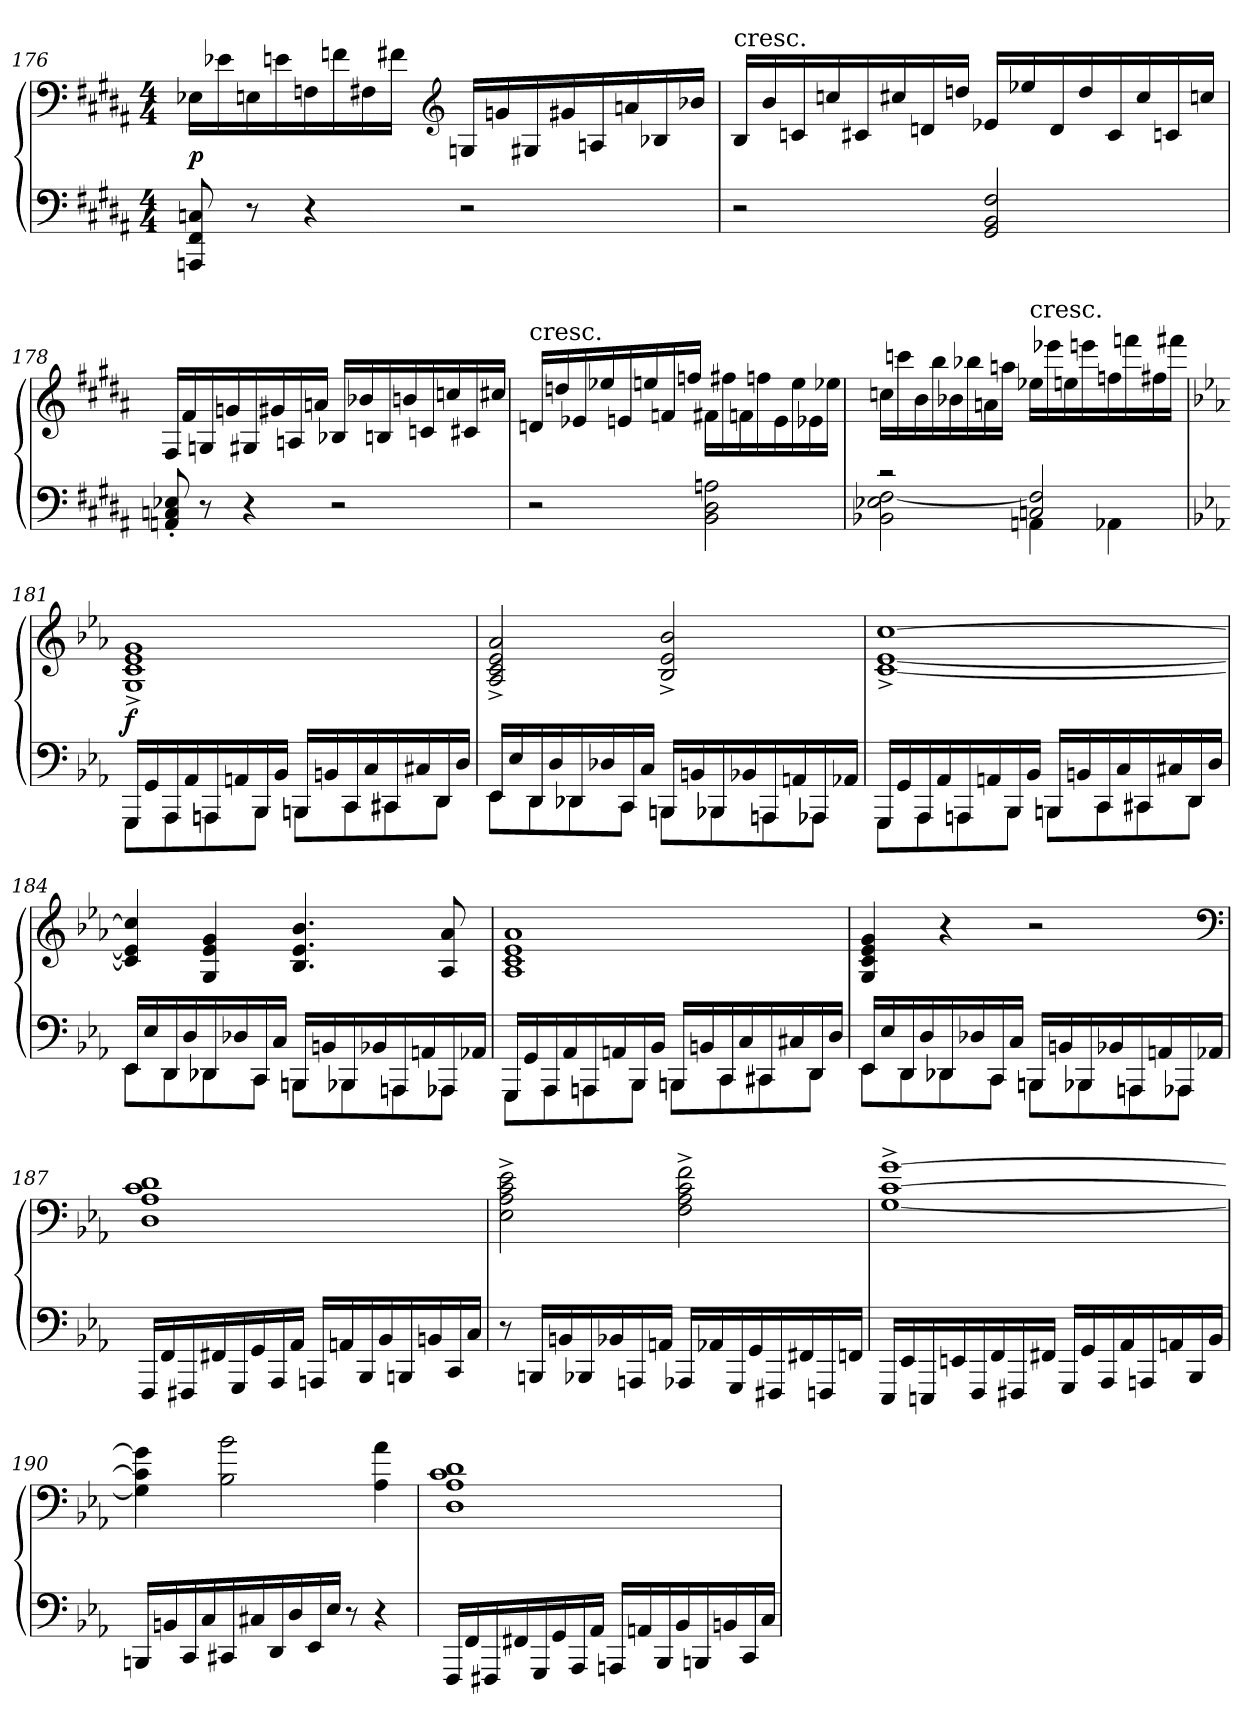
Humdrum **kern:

**kern	**kern	**dynam
*part1	*part1	*part1
*staff2	*staff1	*staff1/2
*clefF4	*clefF4	*
*k[f#c#g#d#a#]	*k[f#c#g#d#a#]	*
*M4/4	*M4/4	*
*MM144	*MM144	*
=176	=176	=176
8AAAn/ 8FF#/ 8Cn/	16E-X\LL	p
.	16e-X\	.
8r	16En\	.
.	16en\	.
4r	16Fn\	.
.	16fn\	.
.	16F#X\	.
.	16f#X\JJ	.
*	*clefG2	*
2r	16Gn/LL	.
.	16gn/	.
.	16G#X/	.
.	16g#X/	.
.	16An/	.
.	16an/	.
.	16B-X/	.
.	16b-X/JJ	.
=177	=177	=177
!	!LO:TX:t=cresc.	!
2r	16B/LL	.
.	16b/	.
.	16cn/	.
.	16ccn/	.
.	16c#X/	.
.	16cc#X/	.
.	16dn/	.
.	16ddn/JJ	.
2GG#/ 2BB/ 2F#/	16e-X/LL	.
.	16ee-X/	.
.	16d/	.
.	16dd/	.
.	16c#/	.
.	16cc#/	.
.	16cn/	.
.	16ccn/JJ	.
=178	=178	=178
8AAn'/ 8Cn'/ 8E-X'/	16F#/LL	.
.	16f#/	.
8r	16Gn/	.
.	16gn/	.
4r	16G#X/	.
.	16g#X/	.
.	16An/	.
.	16an/JJ	.
2r	16B-X/LL	.
.	16b-X/	.
.	16Bn/	.
.	16bn/	.
.	16cn/	.
.	16ccn/	.
.	16c#X/	.
.	16cc#X/JJ	.
=179	=179	=179
!	!LO:TX:t=cresc.	!
2r	16dn/LL	.
.	16ddn/	.
.	16e-X/	.
.	16ee-X/	.
.	16en/	.
.	16een/	.
.	16fn/	.
.	16ffn/JJ	.
2BB\ 2D#\ 2An\	16f#X\LL	.
.	16ff#X\	.
.	16fn\	.
.	16ffn\	.
.	16e\	.
.	16ee\	.
.	16e-X\	.
.	16ee-X\JJ	.
=180	=180	=180
*^	*	*
2r	2BB-X\ 2E-X\ [2F#\	16ccn\LL	.
.	.	16cccn\	.
.	.	16b\	.
.	.	16bb\	.
.	.	16b-X\	.
.	.	16bb-X\	.
.	.	16an\	.
.	.	16aan\JJ	.
!	!	!LO:TX:t=cresc.	!
2Cn/ 2F#]/	4AAn\	16ee-X\LL	.
.	.	16eee-X\	.
.	.	16een\	.
.	.	16eeen\	.
.	4AA-X\	16ffn\	.
.	.	16fffn\	.
.	.	16ff#X\	.
.	.	16fff#X\JJ	.
=181	=181	=181	=181
*k[b-e-a-]	*	*k[b-e-a-]	*
16GGG/LL	8GGG\L	1G^ 1c^ 1e-^ 1g^	f
16GG/	.	.	.
16AAA-/	8AAA-\	.	.
16AA-/	.	.	.
16AAAn/	8AAAn\	.	.
16AAn/	.	.	.
16BBB-/	8BBB-\J	.	.
16BB-/JJ	.	.	.
16BBBn/LL	8BBBn\L	.	.
16BBn/	.	.	.
16CC/	8CC\	.	.
16C/	.	.	.
16CC#X/	8CC#X\	.	.
16C#X/	.	.	.
16DD/	8DD\J	.	.
16D/JJ	.	.	.
=182	=182	=182	=182
16EE-/LL	8EE-\L	2A-^/ 2c^/ 2e-^/ 2a-^/	.
16E-/	.	.	.
16DD/	8DD\	.	.
16D/	.	.	.
16DD-X/	8DD-X\	.	.
16D-X/	.	.	.
16CC/	8CC\J	.	.
16C/JJ	.	.	.
16BBBn/LL	8BBBn\L	2B-^/ 2e-^/ 2b-^/	.
16BBn/	.	.	.
16BBB-X/	8BBB-X\	.	.
16BB-X/	.	.	.
16AAAn/	8AAAn\	.	.
16AAn/	.	.	.
16AAA-X/	8AAA-X\J	.	.
16AA-X/JJ	.	.	.
=183	=183	=183	=183
16GGG/LL	8GGG\L	[1c^ [1e-^ [1cc^	.
16GG/	.	.	.
16AAA-/	8AAA-\	.	.
16AA-/	.	.	.
16AAAn/	8AAAn\	.	.
16AAn/	.	.	.
16BBB-/	8BBB-\J	.	.
16BB-/JJ	.	.	.
16BBBn/LL	8BBBn\L	.	.
16BBn/	.	.	.
16CC/	8CC\	.	.
16C/	.	.	.
16CC#X/	8CC#X\	.	.
16C#X/	.	.	.
16DD/	8DD\J	.	.
16D/JJ	.	.	.
=184	=184	=184	=184
16EE-/LL	8EE-\L	4c]/ 4e-]/ 4cc]/	.
16E-/	.	.	.
16DD/	8DD\	.	.
16D/	.	.	.
16DD-X/	8DD-X\	4G/ 4e-/ 4g/	.
16D-X/	.	.	.
16CC/	8CC\J	.	.
16C/JJ	.	.	.
16BBBn/LL	8BBBn\L	4.B-/ 4.e-/ 4.b-/	.
16BBn/	.	.	.
16BBB-X/	8BBB-X\	.	.
16BB-X/	.	.	.
16AAAn/	8AAAn\	.	.
16AAn/	.	.	.
16AAA-X/	8AAA-X\J	8A-/ 8a-/	.
16AA-X/JJ	.	.	.
=185	=185	=185	=185
16GGG/LL	8GGG\L	1A- 1c 1e- 1a-	.
16GG/	.	.	.
16AAA-/	8AAA-\	.	.
16AA-/	.	.	.
16AAAn/	8AAAn\	.	.
16AAn/	.	.	.
16BBB-/	8BBB-\J	.	.
16BB-/JJ	.	.	.
16BBBn/LL	8BBBn\L	.	.
16BBn/	.	.	.
16CC/	8CC\	.	.
16C/	.	.	.
16CC#X/	8CC#X\	.	.
16C#X/	.	.	.
16DD/	8DD\J	.	.
16D/JJ	.	.	.
=186	=186	=186	=186
16EE-/LL	8EE-\L	4G/ 4c/ 4e-/ 4g/	.
16E-/	.	.	.
16DD/	8DD\	.	.
16D/	.	.	.
16DD-X/	8DD-X\	4r	.
16D-X/	.	.	.
16CC/	8CC\J	.	.
16C/JJ	.	.	.
16BBBn/LL	8BBBn\L	2r	.
16BBn/	.	.	.
16BBB-X/	8BBB-X\	.	.
16BB-X/	.	.	.
16AAAn/	8AAAn\	.	.
16AAn/	.	.	.
16AAA-X/	8AAA-X\J	.	.
16AA-X/JJ	.	.	.
*v	*v	*	*
*	*clefF4	*
=187	=187	=187
16FFF/LL	1D 1A- 1c 1d	.
16FF/	.	.
16FFF#X/	.	.
16FF#X/	.	.
16GGG/	.	.
16GG/	.	.
16AAA-/	.	.
16AA-/JJ	.	.
16AAAn/LL	.	.
16AAn/	.	.
16BBB-/	.	.
16BB-/	.	.
16BBBn/	.	.
16BBn/	.	.
16CC/	.	.
16C/JJ	.	.
=188	=188	=188
8r	2E-^\ 2A-^\ 2c^\ 2e-^\	.
16BBBn/LL	.	.
16BBn/	.	.
16BBB-X/	.	.
16BB-X/	.	.
16AAAn/	.	.
16AAn/JJ	.	.
16AAA-X/LL	2F^\ 2A-^\ 2c^\ 2f^\	.
16AA-X/	.	.
16GGG/	.	.
16GG/	.	.
16FFF#X/	.	.
16FF#X/	.	.
16FFFn/	.	.
16FFn/JJ	.	.
=189	=189	=189
16EEE-/LL	[1G^ [1c^ [1g^	.
16EE-/	.	.
16EEEn/	.	.
16EEn/	.	.
16FFF/	.	.
16FF/	.	.
16FFF#X/	.	.
16FF#X/JJ	.	.
16GGG/LL	.	.
16GG/	.	.
16AAA-/	.	.
16AA-/	.	.
16AAAn/	.	.
16AAn/	.	.
16BBB-/	.	.
16BB-/JJ	.	.
=190	=190	=190
16BBBn/LL	4G]\ 4c]\ 4g]\	.
16BBn/	.	.
16CC/	.	.
16C/	.	.
16CC#X/	2B-\ 2b-\	.
16C#X/	.	.
16DD/	.	.
16D/	.	.
16EE-/	.	.
16E-/JJ	.	.
8r	.	.
4r	4A-\ 4a-\	.
=191	=191	=191
16FFF/LL	1D 1A- 1c 1d	.
16FF/	.	.
16FFF#X/	.	.
16FF#X/	.	.
16GGG/	.	.
16GG/	.	.
16AAA-/	.	.
16AA-/JJ	.	.
16AAAn/LL	.	.
16AAn/	.	.
16BBB-/	.	.
16BB-/	.	.
16BBBn/	.	.
16BBn/	.	.
16CC/	.	.
16C/JJ	.	.
=	=	=
*-	*-	*-
